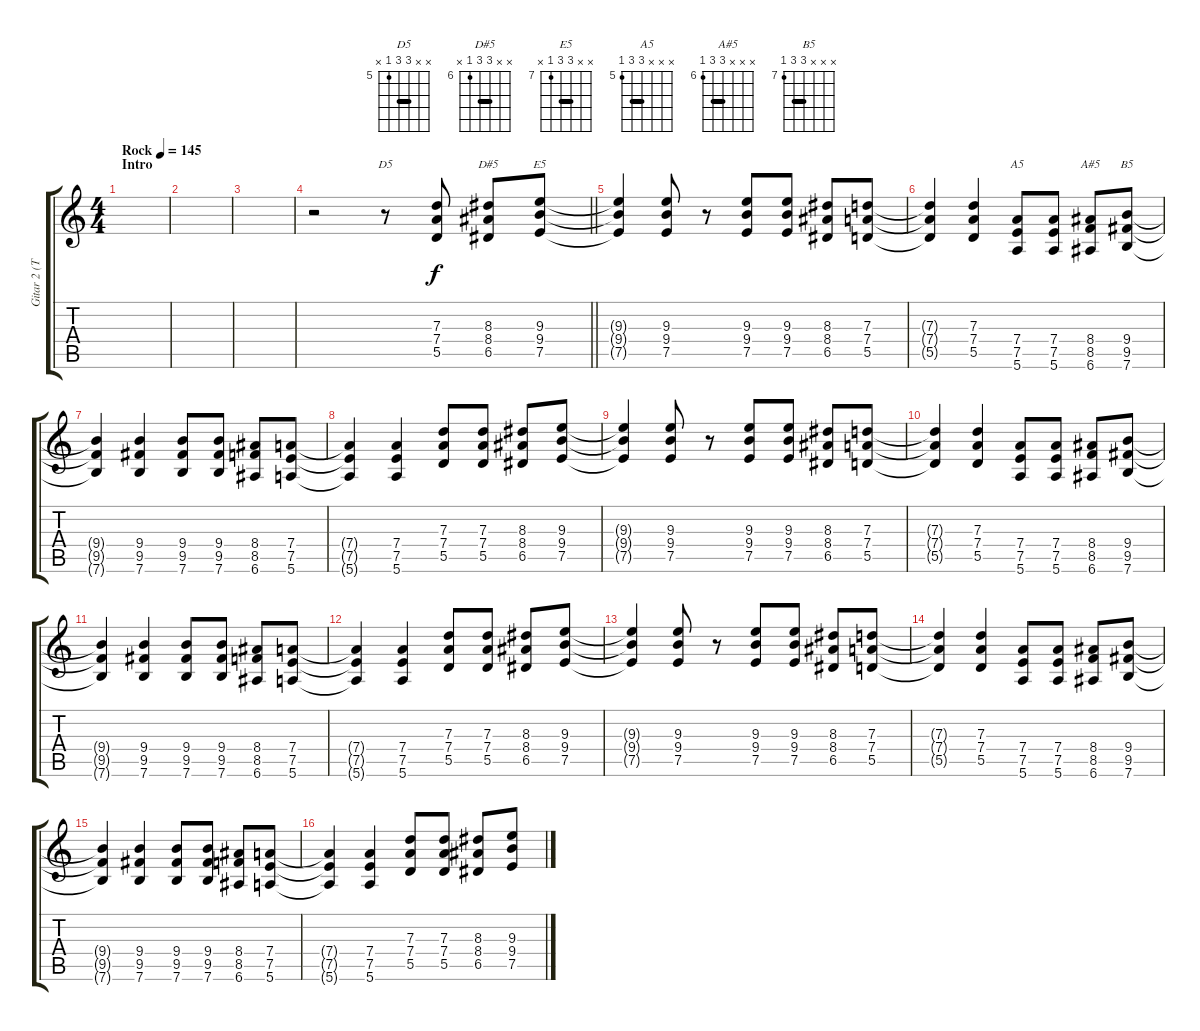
\track ("Gitar 2 (Tore)" "Gitar 2 (T") {instrument overdrivenguitar}
\staff {score tabs}
\tuning (E4 B3 G3 D3 A2 E2) {hide}
\chord ("D5" x x 7 7 5 x) {firstfret 5 barre 7}
\chord ("D#5" x x 8 8 6 x) {firstfret 6 barre 8}
\chord ("E5" x x 9 9 7 x) {firstfret 7 barre 9}
\chord ("A5" x x x 7 7 5) {firstfret 5 barre 7}
\chord ("A#5" x x x 8 8 6) {firstfret 6 barre 8}
\chord ("B5" x x x 9 9 7) {firstfret 7 barre 9}
\ts (4 4)
\section ("" "Intro")
\tempo (145 "Rock")
\clef g2
\ks c
|
|
|
\barLineRight lightlight
r.2 r.8{ch "D5"} (7.3 7.4 5.5).8 (8.3 8.4 6.5).8{ch "D#5"} (9.3 9.4 7.5).8{ch "E5"} |
(9.3{t} 9.4{t} 7.5{t}).4 (9.3 9.4 7.5).8 r.8 (9.3 9.4 7.5).8 (9.3 9.4 7.5).8 (8.3 8.4 6.5).8 (7.3 7.4 5.5).8 |
(7.3{t} 7.4{t} 5.5{t}).4 (7.3 7.4 5.5).4 (7.4 7.5 5.6).8{ch "A5"} (7.4 7.5 5.6).8 (8.4 8.5 6.6).8{ch "A#5"} (9.4 9.5 7.6).8{ch "B5"} |
(9.4{t} 9.5{t} 7.6{t}).4 (9.4 9.5 7.6).4 (9.4 9.5 7.6).8 (9.4 9.5 7.6).8 (8.4 8.5 6.6).8 (7.4 7.5 5.6).8 |
(7.4{t} 7.5{t} 5.6{t}).4 (7.4 7.5 5.6).4 (7.3 7.4 5.5).8 (7.3 7.4 5.5).8 (8.3 8.4 6.5).8 (9.3 9.4 7.5).8 |
(9.3{t} 9.4{t} 7.5{t}).4 (9.3 9.4 7.5).8 r.8 (9.3 9.4 7.5).8 (9.3 9.4 7.5).8 (8.3 8.4 6.5).8 (7.3 7.4 5.5).8 |
(7.3{t} 7.4{t} 5.5{t}).4 (7.3 7.4 5.5).4 (7.4 7.5 5.6).8 (7.4 7.5 5.6).8 (8.4 8.5 6.6).8 (9.4 9.5 7.6).8 |
(9.4{t} 9.5{t} 7.6{t}).4 (9.4 9.5 7.6).4 (9.4 9.5 7.6).8 (9.4 9.5 7.6).8 (8.4 8.5 6.6).8 (7.4 7.5 5.6).8 |
(7.4{t} 7.5{t} 5.6{t}).4 (7.4 7.5 5.6).4 (7.3 7.4 5.5).8 (7.3 7.4 5.5).8 (8.3 8.4 6.5).8 (9.3 9.4 7.5).8 |
(9.3{t} 9.4{t} 7.5{t}).4 (9.3 9.4 7.5).8 r.8 (9.3 9.4 7.5).8 (9.3 9.4 7.5).8 (8.3 8.4 6.5).8 (7.3 7.4 5.5).8 |
(7.3{t} 7.4{t} 5.5{t}).4 (7.3 7.4 5.5).4 (7.4 7.5 5.6).8 (7.4 7.5 5.6).8 (8.4 8.5 6.6).8 (9.4 9.5 7.6).8 |
(9.4{t} 9.5{t} 7.6{t}).4 (9.4 9.5 7.6).4 (9.4 9.5 7.6).8 (9.4 9.5 7.6).8 (8.4 8.5 6.6).8 (7.4 7.5 5.6).8 |
(7.4{t} 7.5{t} 5.6{t}).4 (7.4 7.5 5.6).4 (7.3 7.4 5.5).8 (7.3 7.4 5.5).8 (8.3 8.4 6.5).8 (9.3 9.4 7.5).8
